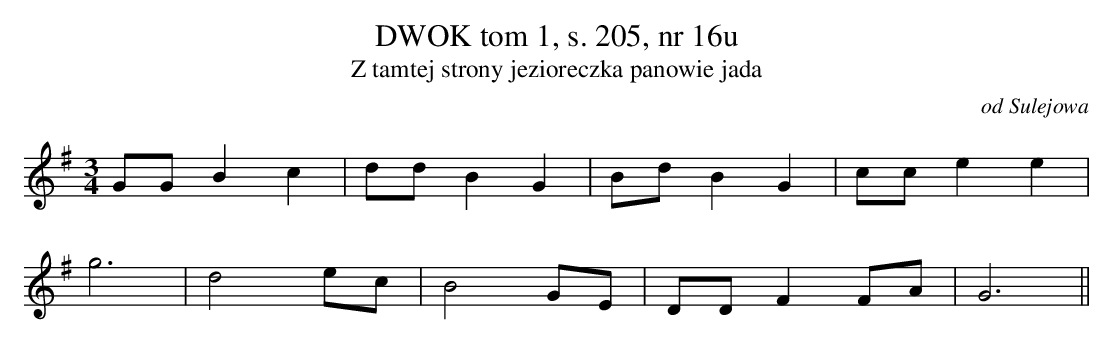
X:1
T:DWOK tom 1, s. 205, nr 16u
T:Z tamtej strony jezioreczka panowie jada
O:od Sulejowa
M:3/4
L:1/8
K:G
GGB2c2 | ddB2G2 | BdB2G2 | cce2e2 |
 g6 |d4ec | B4GE | DDF2FA | G6||
